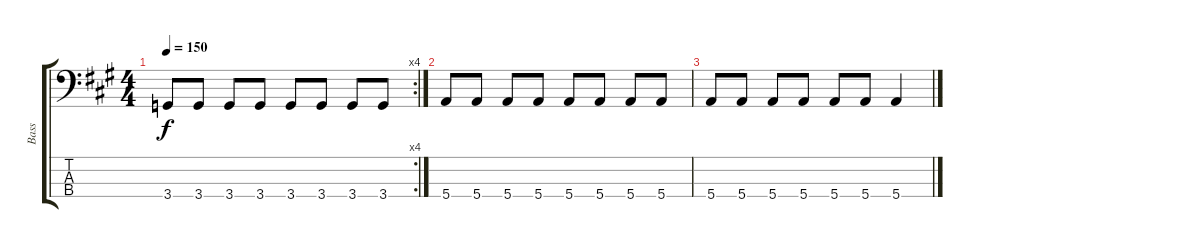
\track ("Bass" "Bass") {instrument electricbasspick}
\staff {score tabs}
\tuning (G2 D2 A1 E1) {hide}
\rc 4
\ts (4 4)
\tempo 150
\clef f4
\ks a
3.4.8{dy f} 3.4.8 3.4.8 3.4.8 3.4.8 3.4.8 3.4.8 3.4.8 |
5.4.8 5.4.8 5.4.8 5.4.8 5.4.8 5.4.8 5.4.8 5.4.8 |
5.4.8 5.4.8 5.4.8 5.4.8 5.4.8 5.4.8 5.4.4
